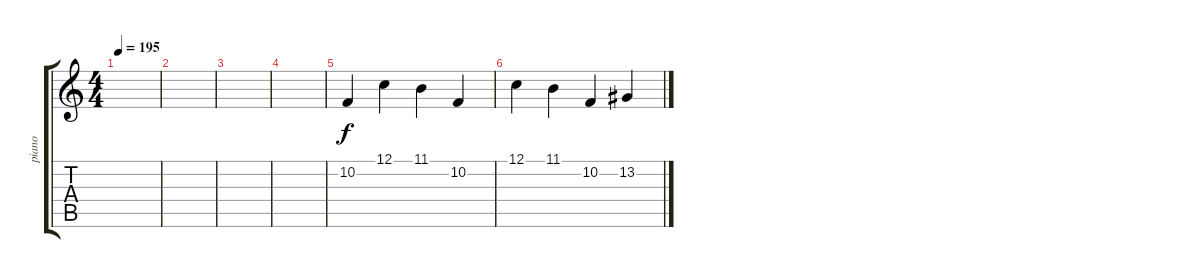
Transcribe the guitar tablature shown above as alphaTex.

\track ("piano" "piano") {instrument acousticgrandpiano}
\staff {score tabs}
\tuning (C4 G3 Eb3 Bb2 F2 C2) {hide}
\ts (4 4)
\tempo 195
\clef g2
\ks c
|
|
|
|
10.2.4 12.1.4 11.1.4 10.2.4 |
12.1.4 11.1.4 10.2.4 13.2.4
